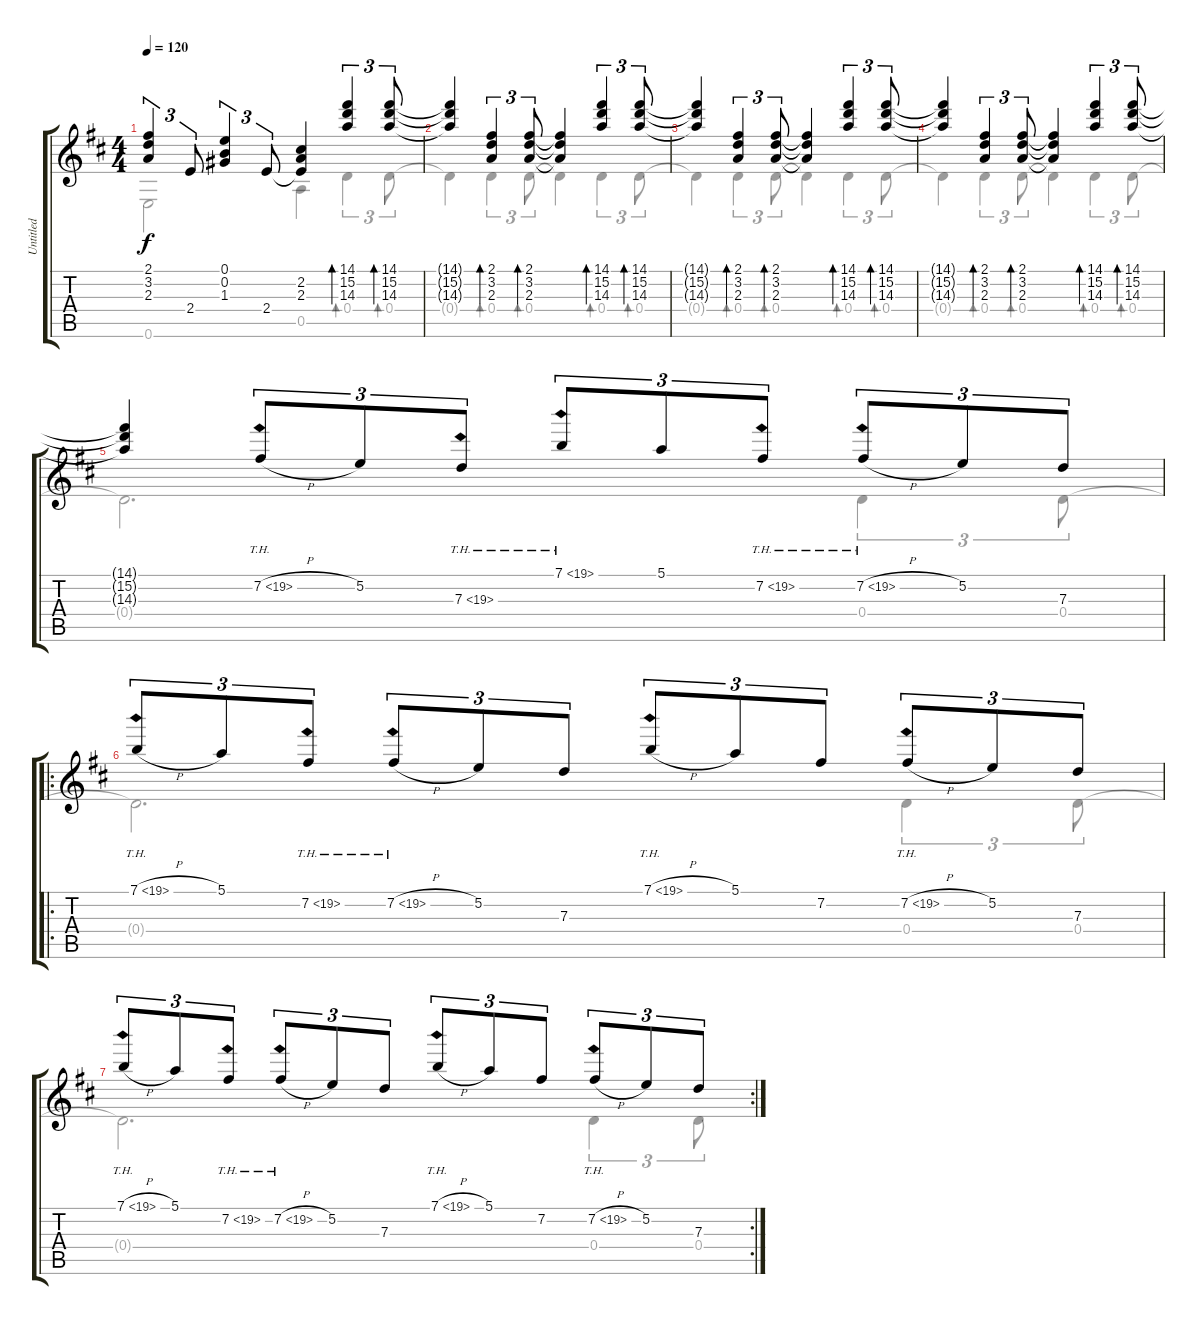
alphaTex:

\track ("Untitled" "Untitled") {instrument acousticguitarnylon}
\staff {score tabs}
\tuning (E4 B3 G3 D3 A2 E2) {hide}
\voice
\ts (4 4)
\tempo 120
\clef g2
\ks d
(2.1{t} 3.2{t} 2.3{t}).4{tu (3 2) dy f} 2.4.8{tu (3 2)} (0.1 0.2 1.3).4{tu (3 2)} 2.4.8{tu (3 2)} (2.2 2.3 2.4{t}).4 (14.1 15.2 14.3).4{tu (3 2) bd 30} (14.1 15.2 14.3).8{tu (3 2) bd 30} |
(14.1{t} 15.2{t} 14.3{t}).4 (2.1 3.2 2.3).4{tu (3 2) bd 30} (2.1 3.2 2.3).8{tu (3 2) bd 30} (2.1{t} 3.2{t} 2.3{t}).4 (14.1 15.2 14.3).4{tu (3 2) bd 30} (14.1 15.2 14.3).8{tu (3 2) bd 30} |
(14.1{t} 15.2{t} 14.3{t}).4 (2.1 3.2 2.3).4{tu (3 2) bd 30} (2.1 3.2 2.3).8{tu (3 2) bd 30} (2.1{t} 3.2{t} 2.3{t}).4 (14.1 15.2 14.3).4{tu (3 2) bd 30} (14.1 15.2 14.3).8{tu (3 2) bd 30} |
(14.1{t} 15.2{t} 14.3{t}).4 (2.1 3.2 2.3).4{tu (3 2) bd 30} (2.1 3.2 2.3).8{tu (3 2) bd 30} (2.1{t} 3.2{t} 2.3{t}).4 (14.1 15.2 14.3).4{tu (3 2) bd 30} (14.1 15.2 14.3).8{tu (3 2) bd 30} |
(14.1{t} 15.2{t} 14.3{t}).4 7.2{th 12 h}.8{tu (3 2)} 5.2.8{tu (3 2)} 7.3{th 12}.8{tu (3 2)} 7.1{th 12}.8{tu (3 2)} 5.1.8{tu (3 2)} 7.2{th 12}.8{tu (3 2)} 7.2{th 12 h}.8{tu (3 2)} 5.2.8{tu (3 2)} 7.3.8{tu (3 2)} |
\ro
7.1{th 12 h}.8{tu (3 2)} 5.1.8{tu (3 2)} 7.2{th 12}.8{tu (3 2)} 7.2{th 12 h}.8{tu (3 2)} 5.2.8{tu (3 2)} 7.3.8{tu (3 2)} 7.1{th 12 h}.8{tu (3 2)} 5.1.8{tu (3 2)} 7.2.8{tu (3 2)} 7.2{th 12 h}.8{tu (3 2)} 5.2.8{tu (3 2)} 7.3.8{tu (3 2)} |
\rc 2
7.1{th 12 h}.8{tu (3 2)} 5.1.8{tu (3 2)} 7.2{th 12}.8{tu (3 2)} 7.2{th 12 h}.8{tu (3 2)} 5.2.8{tu (3 2)} 7.3.8{tu (3 2)} 7.1{th 12 h}.8{tu (3 2)} 5.1.8{tu (3 2)} 7.2.8{tu (3 2)} 7.2{th 12 h}.8{tu (3 2)} 5.2.8{tu (3 2)} 7.3.8{tu (3 2)}
\voice
\clef g2
\ottava regular
\simile none
\ks d
0.6.2{dy f} 0.5.4 0.4.4{tu (3 2) bd 30} 0.4.8{tu (3 2) bd 30} |
0.4{t}.4 0.4.4{tu (3 2) bd 30} 0.4.8{tu (3 2) bd 30} 0.4{t}.4 0.4.4{tu (3 2) bd 30} 0.4.8{tu (3 2) bd 30} |
0.4{t}.4 0.4.4{tu (3 2) bd 30} 0.4.8{tu (3 2) bd 30} 0.4{t}.4 0.4.4{tu (3 2) bd 30} 0.4.8{tu (3 2) bd 30} |
0.4{t}.4 0.4.4{tu (3 2) bd 30} 0.4.8{tu (3 2) bd 30} 0.4{t}.4 0.4.4{tu (3 2) bd 30} 0.4.8{tu (3 2) bd 30} |
0.4{t}.2{d} 0.4.4{tu (3 2)} 0.4.8{tu (3 2)} |
0.4{t}.2{d} 0.4.4{tu (3 2)} 0.4.8{tu (3 2)} |
0.4{t}.2{d} 0.4.4{tu (3 2)} 0.4.8{tu (3 2)}
